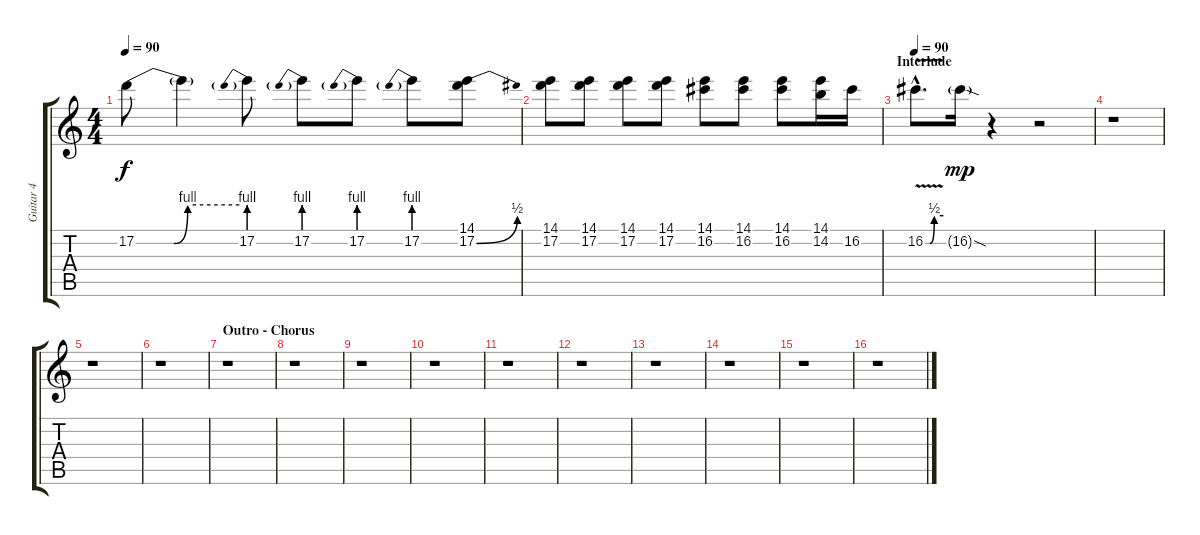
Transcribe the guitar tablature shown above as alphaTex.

\track ("Guitar 4" "Guitar 4") {instrument overdrivenguitar}
\staff {score tabs}
\tuning (D4 A3 Gb3 D3 A2 D2) {hide}
\ts (4 4)
\tempo 90
\clef g2
\ks c
17.2{be (custom 0 0 22 0 30 4 60 4)}.8{dy f} 17.2{t}.4 17.2{be (prebend 0 4 60 4)}.8 17.2{be (prebend 0 4 60 4)}.8 17.2{be (prebend 0 4 60 4)}.8 17.2{be (prebend 0 4 60 4)}.8 (14.1 17.2{be (bend 0 0 60 2)}).8 |
(14.1 17.2).8 (14.1 17.2).8 (14.1 17.2).8 (14.1 17.2).8 (14.1 16.2).8 (14.1 16.2).8 (14.1 16.2).8 (14.1 14.2).16 16.2.16 |
\section ("" "Interlude")
\tempo 90
16.2{be (custom 0 0 15 0 30 2 60 2) v hac}.8{d} 16.2{sod g}.16{dy mp} r.4 r.2 |
r.1 |
r.1 |
r.1 |
\section ("" "Outro - Chorus")
r.1 |
r.1 |
r.1 |
r.1 |
r.1 |
r.1 |
r.1 |
r.1 |
r.1 |
r.1
